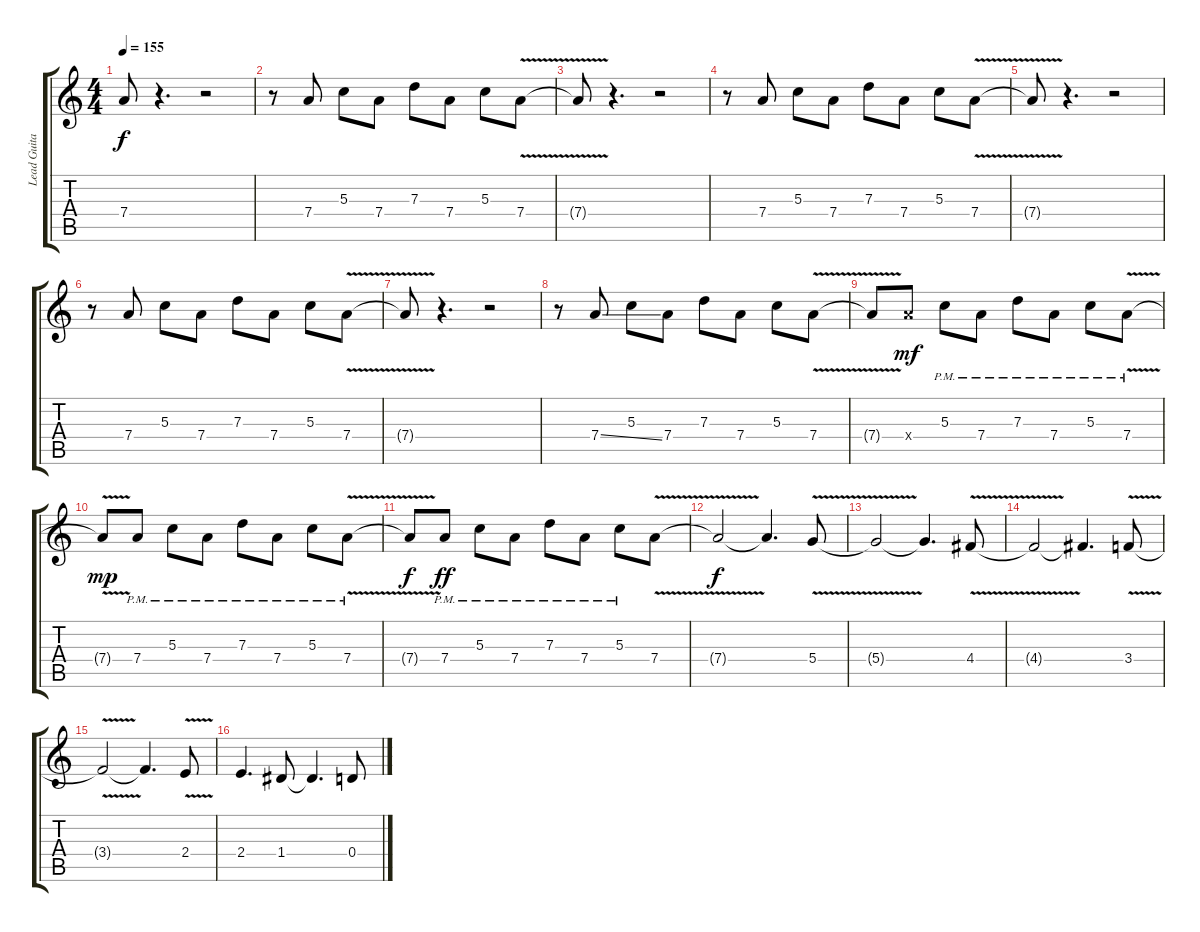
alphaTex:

\track ("Lead Guitar" "Lead Guita") {instrument distortionguitar}
\staff {score tabs}
\tuning (E4 B3 G3 D3 A2 E2) {hide}
\ts (4 4)
\tempo 155
\clef g2
\ks c
7.4{t}.8{dy f} r.4{d} r.2 |
r.8 7.4.8 5.3.8 7.4.8 7.3.8 7.4.8 5.3.8 7.4{v}.8 |
7.4{t}.8 r.4{d} r.2 |
r.8 7.4.8 5.3.8 7.4.8 7.3.8 7.4.8 5.3.8 7.4{v}.8 |
7.4{t}.8 r.4{d} r.2 |
r.8 7.4.8 5.3.8 7.4.8 7.3.8 7.4.8 5.3.8 7.4{v}.8 |
7.4{t}.8 r.4{d} r.2 |
r.8 7.4{ss}.8 5.3.8 7.4.8 7.3.8 7.4.8 5.3.8 7.4{v}.8 |
7.4{t}.8 7.4{x}.8{dy mf} 5.3{pm}.8 7.4{pm}.8 7.3{pm}.8 7.4{pm}.8 5.3{pm}.8 7.4{v pm}.8 |
7.4{t}.8{dy mp} 7.4{pm}.8 5.3{pm}.8 7.4{pm}.8 7.3{pm}.8 7.4{pm}.8 5.3{pm}.8 7.4{v pm}.8 |
7.4{t}.8{dy f} 7.4{pm}.8{dy ff} 5.3{pm}.8 7.4{pm}.8 7.3{pm}.8 7.4{pm}.8 5.3{pm}.8 7.4{v}.8 |
7.4{t}.2{dy f} 7.4{t}.4{d} 5.4{v}.8 |
5.4{t}.2 5.4{t}.4{d} 4.4{v}.8 |
4.4{t}.2 4.4{t}.4{d} 3.4{v}.8 |
3.4{t}.2 3.4{t}.4{d} 2.4{v}.8 |
2.4.4{d} 1.4.8 1.4{t}.4{d} 0.4.8
